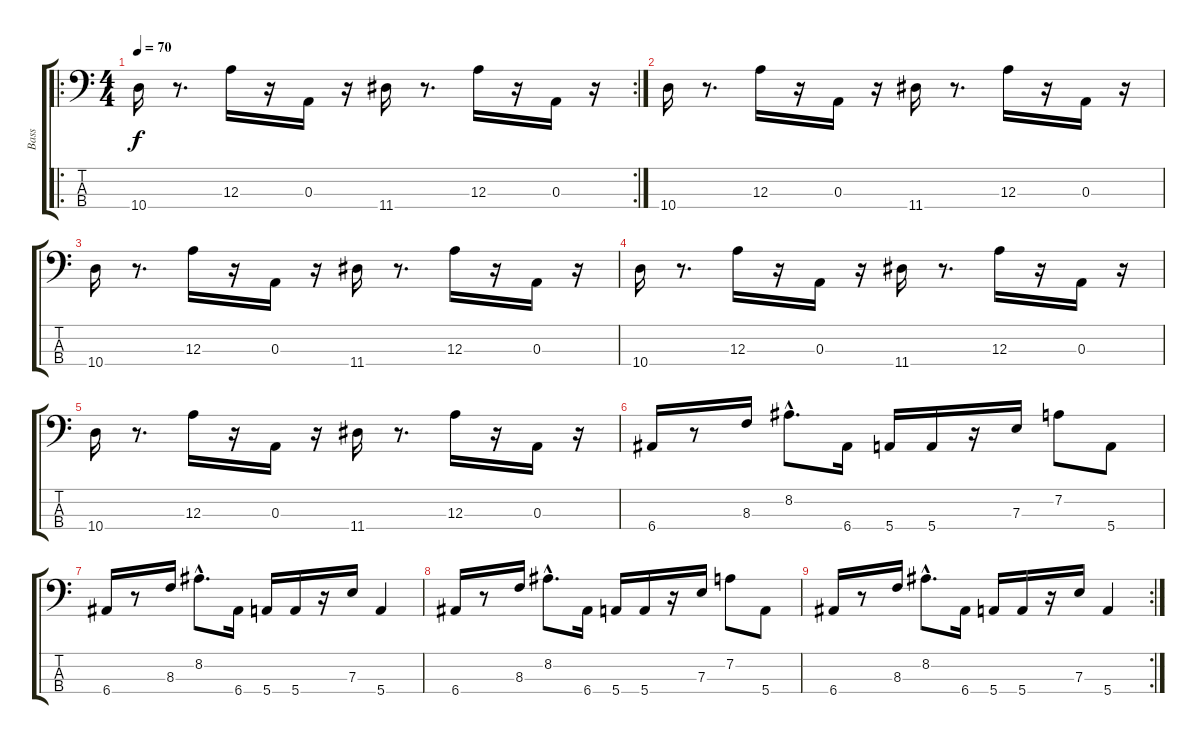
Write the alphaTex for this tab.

\track ("Bass" "Bass") {instrument acousticbass}
\staff {score tabs}
\tuning (G2 D2 A1 E1) {hide}
\ro
\rc 2
\ts (4 4)
\tempo 70
\clef f4
\ks c
10.4.16{dy f instrument acousticbass} r.8{d} 12.3.16 r.16 0.3.16 r.16 11.4.16 r.8{d} 12.3.16 r.16 0.3.16 r.16 |
10.4.16 r.8{d} 12.3.16 r.16 0.3.16 r.16 11.4.16 r.8{d} 12.3.16 r.16 0.3.16 r.16 |
10.4.16 r.8{d} 12.3.16 r.16 0.3.16 r.16 11.4.16 r.8{d} 12.3.16 r.16 0.3.16 r.16 |
10.4.16 r.8{d} 12.3.16 r.16 0.3.16 r.16 11.4.16 r.8{d} 12.3.16 r.16 0.3.16 r.16 |
10.4.16 r.8{d} 12.3.16 r.16 0.3.16 r.16 11.4.16 r.8{d} 12.3.16 r.16 0.3.16 r.16 |
6.4.16 r.8 8.3.16 8.2{hac}.8{d} 6.4.16 5.4.16 5.4.16 r.16 7.3.16 7.2.8 5.4.8 |
6.4.16 r.8 8.3.16 8.2{hac}.8{d} 6.4.16 5.4.16 5.4.16 r.16 7.3.16 5.4.4 |
6.4.16 r.8 8.3.16 8.2{hac}.8{d} 6.4.16 5.4.16 5.4.16 r.16 7.3.16 7.2.8 5.4.8 |
\rc 2
6.4.16 r.8 8.3.16 8.2{hac}.8{d} 6.4.16 5.4.16 5.4.16 r.16 7.3.16 5.4.4
